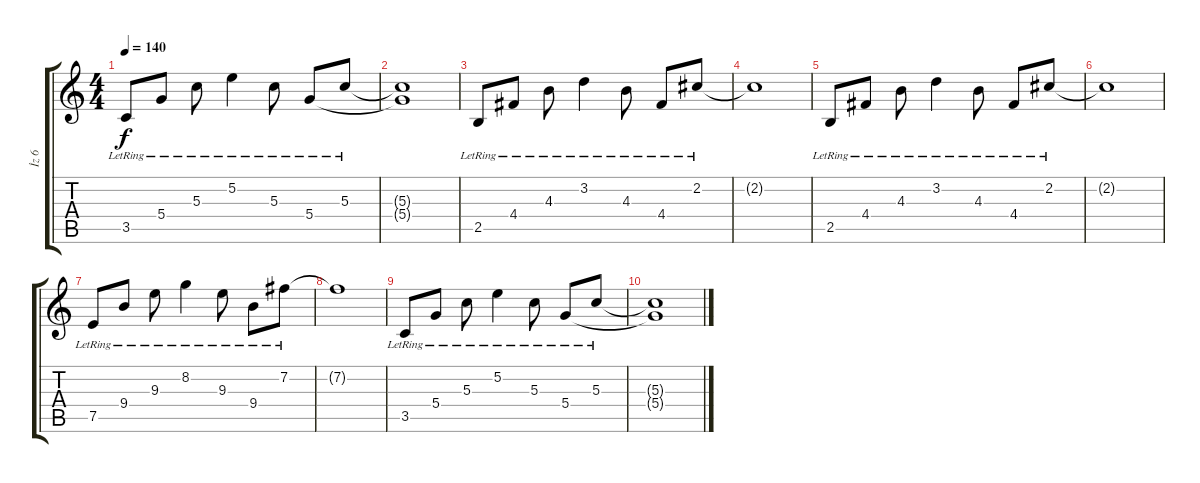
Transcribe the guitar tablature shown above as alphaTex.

\track ("İz 6" "İz 6") {instrument acousticguitarsteel}
\staff {score tabs}
\tuning (E4 B3 G3 D3 A2 E2) {hide}
\ts (4 4)
\tempo 140
\clef g2
\ks c
3.5{lr}.8{dy f} 5.4{lr}.8 5.3{lr}.8 5.2{lr}.4 5.3{lr}.8 5.4{lr}.8 5.3{lr}.8 |
(5.3{t} 5.4{t}).1 |
2.5{lr}.8 4.4{lr}.8 4.3{lr}.8 3.2{lr}.4 4.3{lr}.8 4.4{lr}.8 2.2{lr}.8 |
2.2{t}.1 |
2.5{lr}.8 4.4{lr}.8 4.3{lr}.8 3.2{lr}.4 4.3{lr}.8 4.4{lr}.8 2.2{lr}.8 |
2.2{t}.1 |
7.5{lr}.8 9.4{lr}.8 9.3{lr}.8 8.2{lr}.4 9.3{lr}.8 9.4{lr}.8 7.2{lr}.8 |
7.2{t}.1 |
3.5{lr}.8 5.4{lr}.8 5.3{lr}.8 5.2{lr}.4 5.3{lr}.8 5.4{lr}.8 5.3{lr}.8 |
(5.3{t} 5.4{t}).1
